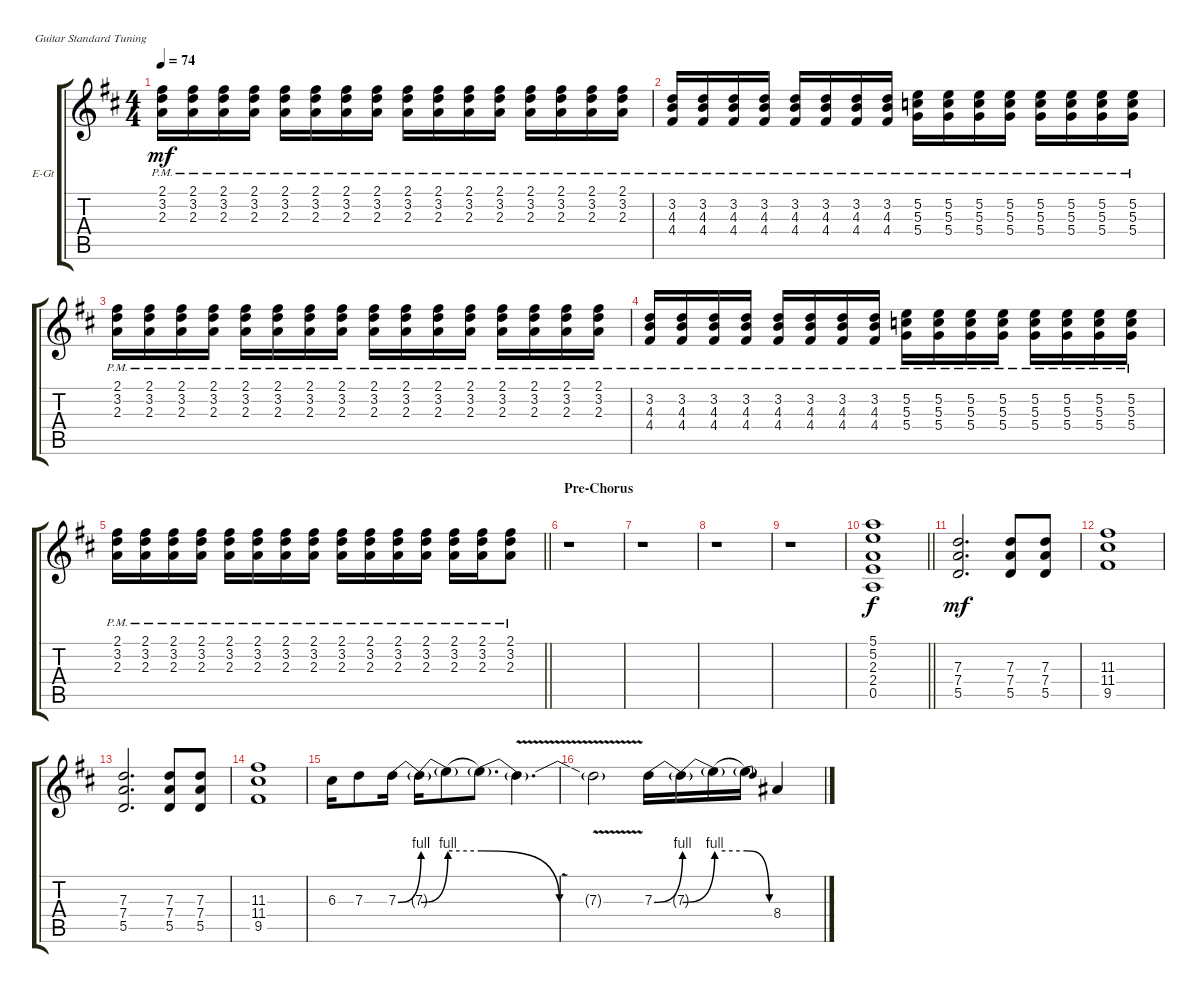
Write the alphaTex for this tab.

\bracketExtendMode groupsimilarinstruments
\firstSystemTrackNameOrientation horizontal
\otherSystemsTrackNameOrientation horizontal
\track ("Matthias Jabs" "E-Gt") {instrument distortionguitar}
\staff {score tabs}
\tuning (E4 B3 G3 D3 A2 E2)
\ts (4 4)
\tempo 74
\clef g2
\ks d
(2.1{pm} 3.2{pm} 2.3{pm}).16{dy mf} (2.1{pm} 3.2{pm} 2.3{pm}).16 (2.1{pm} 3.2{pm} 2.3{pm}).16 (2.1{pm} 3.2{pm} 2.3{pm}).16 (2.1{pm} 3.2{pm} 2.3{pm}).16 (2.1{pm} 3.2{pm} 2.3{pm}).16 (2.1{pm} 3.2{pm} 2.3{pm}).16 (2.1{pm} 3.2{pm} 2.3{pm}).16 (2.1{pm} 3.2{pm} 2.3{pm}).16 (2.1{pm} 3.2{pm} 2.3{pm}).16 (2.1{pm} 3.2{pm} 2.3{pm}).16 (2.1{pm} 3.2{pm} 2.3{pm}).16 (2.1{pm} 3.2{pm} 2.3{pm}).16 (2.1{pm} 3.2{pm} 2.3{pm}).16 (2.1{pm} 3.2{pm} 2.3{pm}).16 (2.1{pm} 3.2{pm} 2.3{pm}).16 |
(3.2{pm} 4.3{pm} 4.4{pm}).16 (3.2{pm} 4.3{pm} 4.4{pm}).16 (3.2{pm} 4.3{pm} 4.4{pm}).16 (3.2{pm} 4.3{pm} 4.4{pm}).16 (3.2{pm} 4.3{pm} 4.4{pm}).16 (3.2{pm} 4.3{pm} 4.4{pm}).16 (3.2{pm} 4.3{pm} 4.4{pm}).16 (3.2{pm} 4.3{pm} 4.4{pm}).16 (5.2{pm} 5.3{pm} 5.4{pm}).16 (5.2{pm} 5.3{pm} 5.4{pm}).16 (5.2{pm} 5.3{pm} 5.4{pm}).16 (5.2{pm} 5.3{pm} 5.4{pm}).16 (5.2{pm} 5.3{pm} 5.4{pm}).16 (5.2{pm} 5.3{pm} 5.4{pm}).16 (5.2{pm} 5.3{pm} 5.4{pm}).16 (5.2{pm} 5.3{pm} 5.4{pm}).16 |
(2.1{pm} 3.2{pm} 2.3{pm}).16 (2.1{pm} 3.2{pm} 2.3{pm}).16 (2.1{pm} 3.2{pm} 2.3{pm}).16 (2.1{pm} 3.2{pm} 2.3{pm}).16 (2.1{pm} 3.2{pm} 2.3{pm}).16 (2.1{pm} 3.2{pm} 2.3{pm}).16 (2.1{pm} 3.2{pm} 2.3{pm}).16 (2.1{pm} 3.2{pm} 2.3{pm}).16 (2.1{pm} 3.2{pm} 2.3{pm}).16 (2.1{pm} 3.2{pm} 2.3{pm}).16 (2.1{pm} 3.2{pm} 2.3{pm}).16 (2.1{pm} 3.2{pm} 2.3{pm}).16 (2.1{pm} 3.2{pm} 2.3{pm}).16 (2.1{pm} 3.2{pm} 2.3{pm}).16 (2.1{pm} 3.2{pm} 2.3{pm}).16 (2.1{pm} 3.2{pm} 2.3{pm}).16 |
(3.2{pm} 4.3{pm} 4.4{pm}).16 (3.2{pm} 4.3{pm} 4.4{pm}).16 (3.2{pm} 4.3{pm} 4.4{pm}).16 (3.2{pm} 4.3{pm} 4.4{pm}).16 (3.2{pm} 4.3{pm} 4.4{pm}).16 (3.2{pm} 4.3{pm} 4.4{pm}).16 (3.2{pm} 4.3{pm} 4.4{pm}).16 (3.2{pm} 4.3{pm} 4.4{pm}).16 (5.2{pm} 5.3{pm} 5.4{pm}).16 (5.2{pm} 5.3{pm} 5.4{pm}).16 (5.2{pm} 5.3{pm} 5.4{pm}).16 (5.2{pm} 5.3{pm} 5.4{pm}).16 (5.2{pm} 5.3{pm} 5.4{pm}).16 (5.2{pm} 5.3{pm} 5.4{pm}).16 (5.2{pm} 5.3{pm} 5.4{pm}).16 (5.2{pm} 5.3{pm} 5.4{pm}).16 |
\barLineRight lightlight
(2.1{pm} 3.2{pm} 2.3{pm}).16 (2.1{pm} 3.2{pm} 2.3{pm}).16 (2.1{pm} 3.2{pm} 2.3{pm}).16 (2.1{pm} 3.2{pm} 2.3{pm}).16 (2.1{pm} 3.2{pm} 2.3{pm}).16 (2.1{pm} 3.2{pm} 2.3{pm}).16 (2.1{pm} 3.2{pm} 2.3{pm}).16 (2.1{pm} 3.2{pm} 2.3{pm}).16 (2.1{pm} 3.2{pm} 2.3{pm}).16 (2.1{pm} 3.2{pm} 2.3{pm}).16 (2.1{pm} 3.2{pm} 2.3{pm}).16 (2.1{pm} 3.2{pm} 2.3{pm}).16 (2.1{pm} 3.2{pm} 2.3{pm}).16 (2.1{pm} 3.2{pm} 2.3{pm}).16 (2.1{pm} 3.2{pm} 2.3{pm}).8 |
\section ("" "Pre-Chorus")
r.1 |
r.1 |
r.1 |
r.1 |
\barLineRight lightlight
(5.1 5.2 2.3 2.4 0.5).1{dy f} |
(7.3 7.4 5.5).2{d dy mf} (7.3 7.4 5.5).8 (7.3 7.4 5.5).8 |
(11.3 11.4 9.5).1 |
(7.3 7.4 5.5).2{d} (7.3 7.4 5.5).8 (7.3 7.4 5.5).8 |
(11.3 11.4 9.5).1 |
6.3.16 7.3.8 7.3{be (bend 0 0 60 4)}.16 7.3{be (bend 0 0 60 4) t}.16 7.3{be (hold 0 4 60 4) t}.8 7.3{be (release 0 4 60 0) t}.8{d} 7.3{v t}.4{d} |
7.3{v t}.2 7.3{be (bend 0 0 60 4)}.16 7.3{be (bend 0 0 60 4) t}.16 7.3{be (hold 0 4 60 4) t}.16 7.3{be (release 0 4 60 0) t}.16 8.4.4
